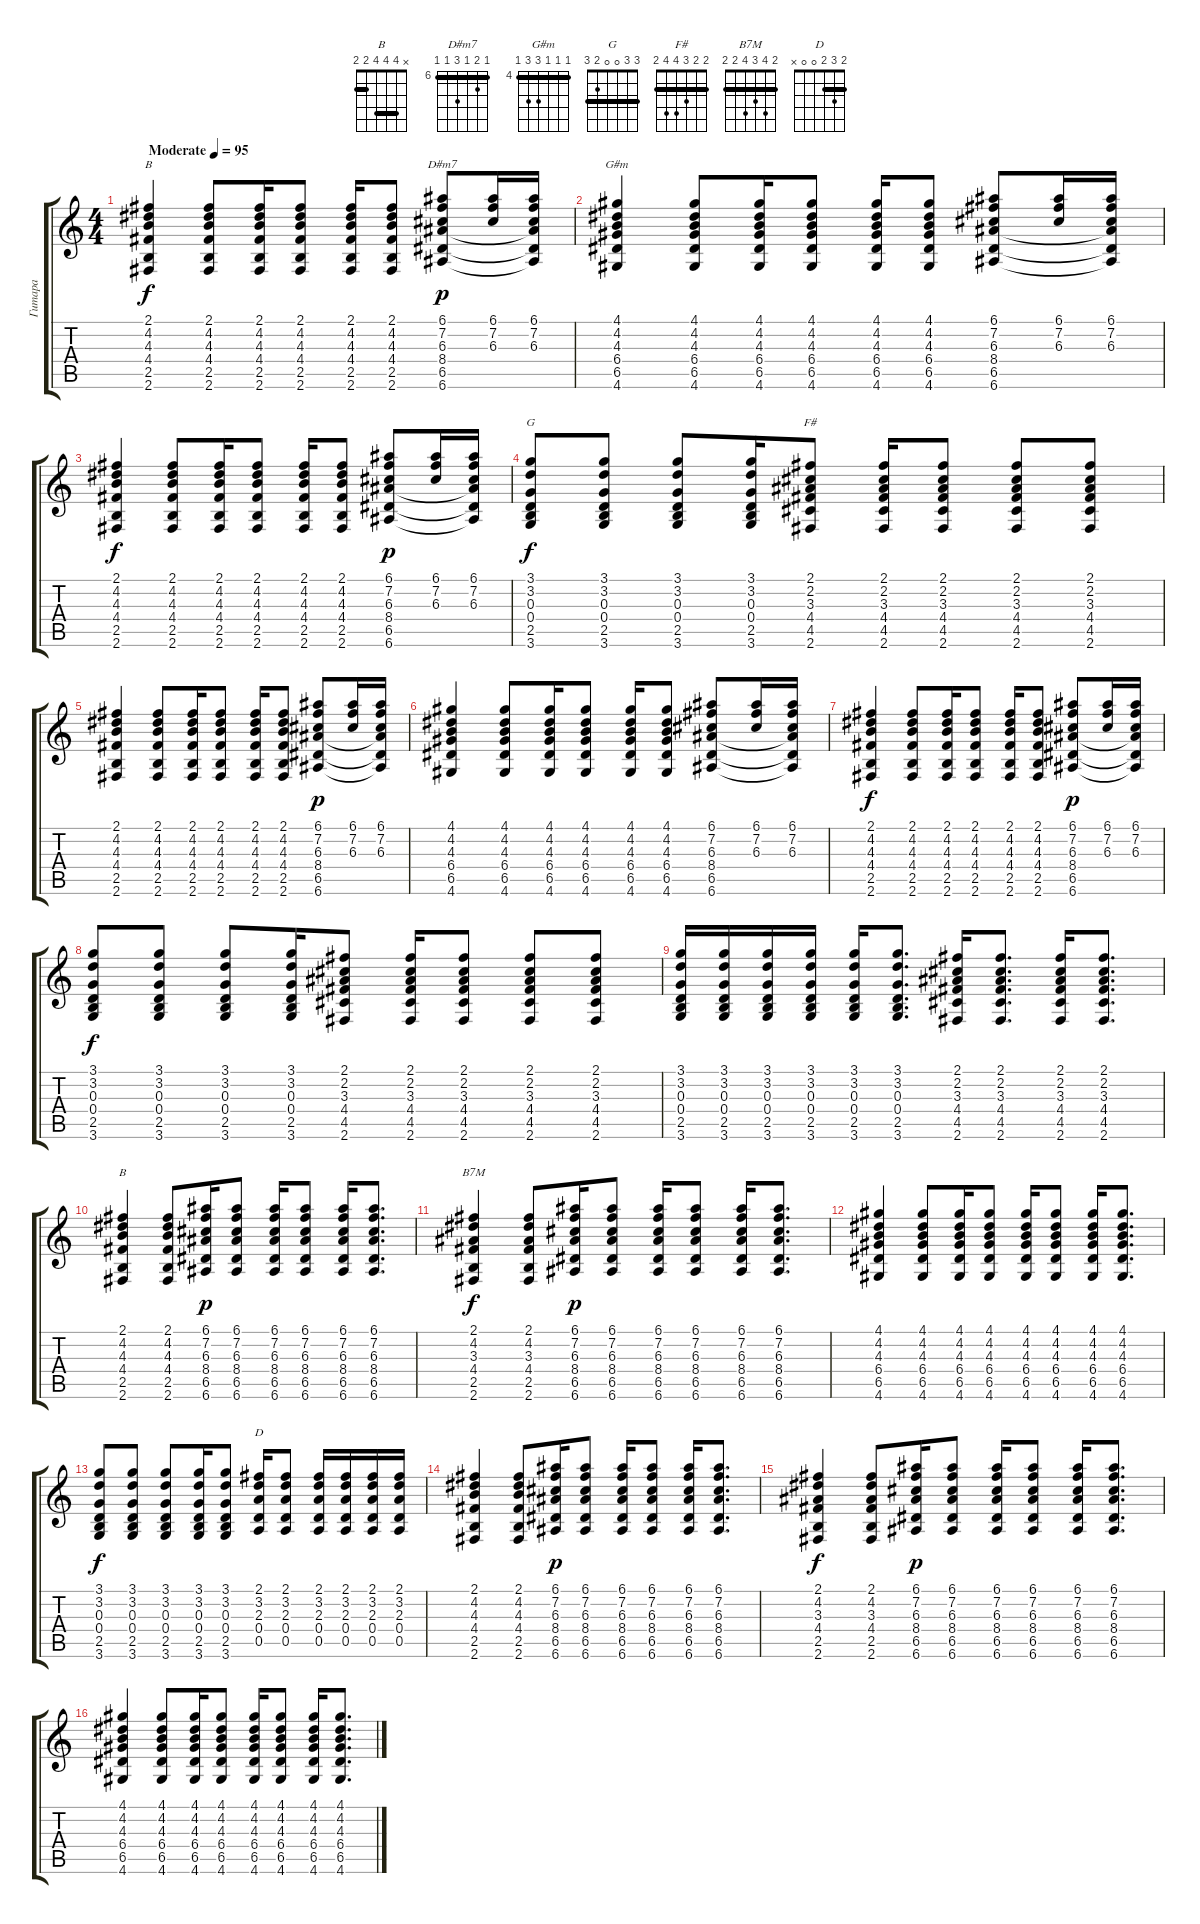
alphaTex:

\track ("Гитара" "Гитара") {instrument acousticguitarnylon}
\staff {score tabs}
\tuning (E4 B3 G3 D3 A2 E2) {hide}
\chord ("B" 2 4 4 4 2 2) {barre 2}
\chord ("D#m7" 6 7 6 8 6 6) {firstfret 6 barre 6}
\chord ("G#m" 4 4 4 6 6 4) {firstfret 4 barre 4}
\chord ("G" 3 3 0 0 2 3) {barre 3}
\chord ("F#" 2 2 3 4 4 2) {barre 2}
\chord ("B" x 4 4 4 2 2) {barre (2 4)}
\chord ("B7M" 2 4 3 4 2 2) {barre 2}
\chord ("D" 2 3 2 0 0 x) {barre 2}
\ts (4 4)
\tempo (95 "Moderate")
\clef g2
\ks c
(2.1 4.2 4.3 4.4 2.5 2.6).4{ch "B" dy f instrument acousticguitarnylon} (2.1 4.2 4.3 4.4 2.5 2.6).8 (2.1 4.2 4.3 4.4 2.5 2.6).16 (2.1 4.2 4.3 4.4 2.5 2.6).8 (2.1 4.2 4.3 4.4 2.5 2.6).16 (2.1 4.2 4.3 4.4 2.5 2.6).8 (6.1 7.2 6.3 8.4 6.5 6.6).8{ch "D#m7" dy p} (6.1 7.2 6.3).16 (6.1 7.2 6.3 8.4{t} 6.5{t} 6.6{t}).16 |
(4.1 4.2 4.3 6.4 6.5 4.6).4{ch "G#m"} (4.1 4.2 4.3 6.4 6.5 4.6).8 (4.1 4.2 4.3 6.4 6.5 4.6).16 (4.1 4.2 4.3 6.4 6.5 4.6).8 (4.1 4.2 4.3 6.4 6.5 4.6).16 (4.1 4.2 4.3 6.4 6.5 4.6).8 (6.1 7.2 6.3 8.4 6.5 6.6).8 (6.1 7.2 6.3).16 (6.1 7.2 6.3 8.4{t} 6.5{t} 6.6{t}).16 |
(2.1 4.2 4.3 4.4 2.5 2.6).4{dy f} (2.1 4.2 4.3 4.4 2.5 2.6).8 (2.1 4.2 4.3 4.4 2.5 2.6).16 (2.1 4.2 4.3 4.4 2.5 2.6).8 (2.1 4.2 4.3 4.4 2.5 2.6).16 (2.1 4.2 4.3 4.4 2.5 2.6).8 (6.1 7.2 6.3 8.4 6.5 6.6).8{dy p} (6.1 7.2 6.3).16 (6.1 7.2 6.3 8.4{t} 6.5{t} 6.6{t}).16 |
(3.1 3.2 0.3 0.4 2.5 3.6).8{ch "G" dy f} (3.1 3.2 0.3 0.4 2.5 3.6).8 (3.1 3.2 0.3 0.4 2.5 3.6).8 (3.1 3.2 0.3 0.4 2.5 3.6).16 (2.1 2.2 3.3 4.4 4.5 2.6).8{ch "F#"} (2.1 2.2 3.3 4.4 4.5 2.6).16 (2.1 2.2 3.3 4.4 4.5 2.6).8 (2.1 2.2 3.3 4.4 4.5 2.6).8 (2.1 2.2 3.3 4.4 4.5 2.6).8 |
(2.1 4.2 4.3 4.4 2.5 2.6).4 (2.1 4.2 4.3 4.4 2.5 2.6).8 (2.1 4.2 4.3 4.4 2.5 2.6).16 (2.1 4.2 4.3 4.4 2.5 2.6).8 (2.1 4.2 4.3 4.4 2.5 2.6).16 (2.1 4.2 4.3 4.4 2.5 2.6).8 (6.1 7.2 6.3 8.4 6.5 6.6).8{dy p} (6.1 7.2 6.3).16 (6.1 7.2 6.3 8.4{t} 6.5{t} 6.6{t}).16 |
(4.1 4.2 4.3 6.4 6.5 4.6).4 (4.1 4.2 4.3 6.4 6.5 4.6).8 (4.1 4.2 4.3 6.4 6.5 4.6).16 (4.1 4.2 4.3 6.4 6.5 4.6).8 (4.1 4.2 4.3 6.4 6.5 4.6).16 (4.1 4.2 4.3 6.4 6.5 4.6).8 (6.1 7.2 6.3 8.4 6.5 6.6).8 (6.1 7.2 6.3).16 (6.1 7.2 6.3 8.4{t} 6.5{t} 6.6{t}).16 |
(2.1 4.2 4.3 4.4 2.5 2.6).4{dy f} (2.1 4.2 4.3 4.4 2.5 2.6).8 (2.1 4.2 4.3 4.4 2.5 2.6).16 (2.1 4.2 4.3 4.4 2.5 2.6).8 (2.1 4.2 4.3 4.4 2.5 2.6).16 (2.1 4.2 4.3 4.4 2.5 2.6).8 (6.1 7.2 6.3 8.4 6.5 6.6).8{dy p} (6.1 7.2 6.3).16 (6.1 7.2 6.3 8.4{t} 6.5{t} 6.6{t}).16 |
(3.1 3.2 0.3 0.4 2.5 3.6).8{dy f} (3.1 3.2 0.3 0.4 2.5 3.6).8 (3.1 3.2 0.3 0.4 2.5 3.6).8 (3.1 3.2 0.3 0.4 2.5 3.6).16 (2.1 2.2 3.3 4.4 4.5 2.6).8 (2.1 2.2 3.3 4.4 4.5 2.6).16 (2.1 2.2 3.3 4.4 4.5 2.6).8 (2.1 2.2 3.3 4.4 4.5 2.6).8 (2.1 2.2 3.3 4.4 4.5 2.6).8 |
(3.1 3.2 0.3 0.4 2.5 3.6).16 (3.1 3.2 0.3 0.4 2.5 3.6).16 (3.1 3.2 0.3 0.4 2.5 3.6).16 (3.1 3.2 0.3 0.4 2.5 3.6).16 (3.1 3.2 0.3 0.4 2.5 3.6).16 (3.1 3.2 0.3 0.4 2.5 3.6).8{d} (2.1 2.2 3.3 4.4 4.5 2.6).16 (2.1 2.2 3.3 4.4 4.5 2.6).8{d} (2.1 2.2 3.3 4.4 4.5 2.6).16 (2.1 2.2 3.3 4.4 4.5 2.6).8{d} |
(2.1 4.2 4.3 4.4 2.5 2.6).4{ch "B"} (2.1 4.2 4.3 4.4 2.5 2.6).8 (6.1 7.2 6.3 8.4 6.5 6.6).16{dy p} (6.1 7.2 6.3 8.4 6.5 6.6).8 (6.1 7.2 6.3 8.4 6.5 6.6).16 (6.1 7.2 6.3 8.4 6.5 6.6).8 (6.1 7.2 6.3 8.4 6.5 6.6).16 (6.1 7.2 6.3 8.4 6.5 6.6).8{d} |
(2.1 4.2 3.3 4.4 2.5 2.6).4{ch "B7M" dy f} (2.1 4.2 3.3 4.4 2.5 2.6).8 (6.1 7.2 6.3 8.4 6.5 6.6).16{dy p} (6.1 7.2 6.3 8.4 6.5 6.6).8 (6.1 7.2 6.3 8.4 6.5 6.6).16 (6.1 7.2 6.3 8.4 6.5 6.6).8 (6.1 7.2 6.3 8.4 6.5 6.6).16 (6.1 7.2 6.3 8.4 6.5 6.6).8{d} |
(4.1 4.2 4.3 6.4 6.5 4.6).4 (4.1 4.2 4.3 6.4 6.5 4.6).8 (4.1 4.2 4.3 6.4 6.5 4.6).16 (4.1 4.2 4.3 6.4 6.5 4.6).8 (4.1 4.2 4.3 6.4 6.5 4.6).16 (4.1 4.2 4.3 6.4 6.5 4.6).8 (4.1 4.2 4.3 6.4 6.5 4.6).16 (4.1 4.2 4.3 6.4 6.5 4.6).8{d} |
(3.1 3.2 0.3 0.4 2.5 3.6).8{dy f} (3.1 3.2 0.3 0.4 2.5 3.6).8 (3.1 3.2 0.3 0.4 2.5 3.6).8 (3.1 3.2 0.3 0.4 2.5 3.6).16 (3.1 3.2 0.3 0.4 2.5 3.6).8 (2.1 3.2 2.3 0.4 0.5).16{ch "D"} (2.1 3.2 2.3 0.4 0.5).8 (2.1 3.2 2.3 0.4 0.5).16 (2.1 3.2 2.3 0.4 0.5).16 (2.1 3.2 2.3 0.4 0.5).16 (2.1 3.2 2.3 0.4 0.5).16 |
(2.1 4.2 4.3 4.4 2.5 2.6).4 (2.1 4.2 4.3 4.4 2.5 2.6).8 (6.1 7.2 6.3 8.4 6.5 6.6).16{dy p} (6.1 7.2 6.3 8.4 6.5 6.6).8 (6.1 7.2 6.3 8.4 6.5 6.6).16 (6.1 7.2 6.3 8.4 6.5 6.6).8 (6.1 7.2 6.3 8.4 6.5 6.6).16 (6.1 7.2 6.3 8.4 6.5 6.6).8{d} |
(2.1 4.2 3.3 4.4 2.5 2.6).4{dy f} (2.1 4.2 3.3 4.4 2.5 2.6).8 (6.1 7.2 6.3 8.4 6.5 6.6).16{dy p} (6.1 7.2 6.3 8.4 6.5 6.6).8 (6.1 7.2 6.3 8.4 6.5 6.6).16 (6.1 7.2 6.3 8.4 6.5 6.6).8 (6.1 7.2 6.3 8.4 6.5 6.6).16 (6.1 7.2 6.3 8.4 6.5 6.6).8{d} |
(4.1 4.2 4.3 6.4 6.5 4.6).4 (4.1 4.2 4.3 6.4 6.5 4.6).8 (4.1 4.2 4.3 6.4 6.5 4.6).16 (4.1 4.2 4.3 6.4 6.5 4.6).8 (4.1 4.2 4.3 6.4 6.5 4.6).16 (4.1 4.2 4.3 6.4 6.5 4.6).8 (4.1 4.2 4.3 6.4 6.5 4.6).16 (4.1 4.2 4.3 6.4 6.5 4.6).8{d}
